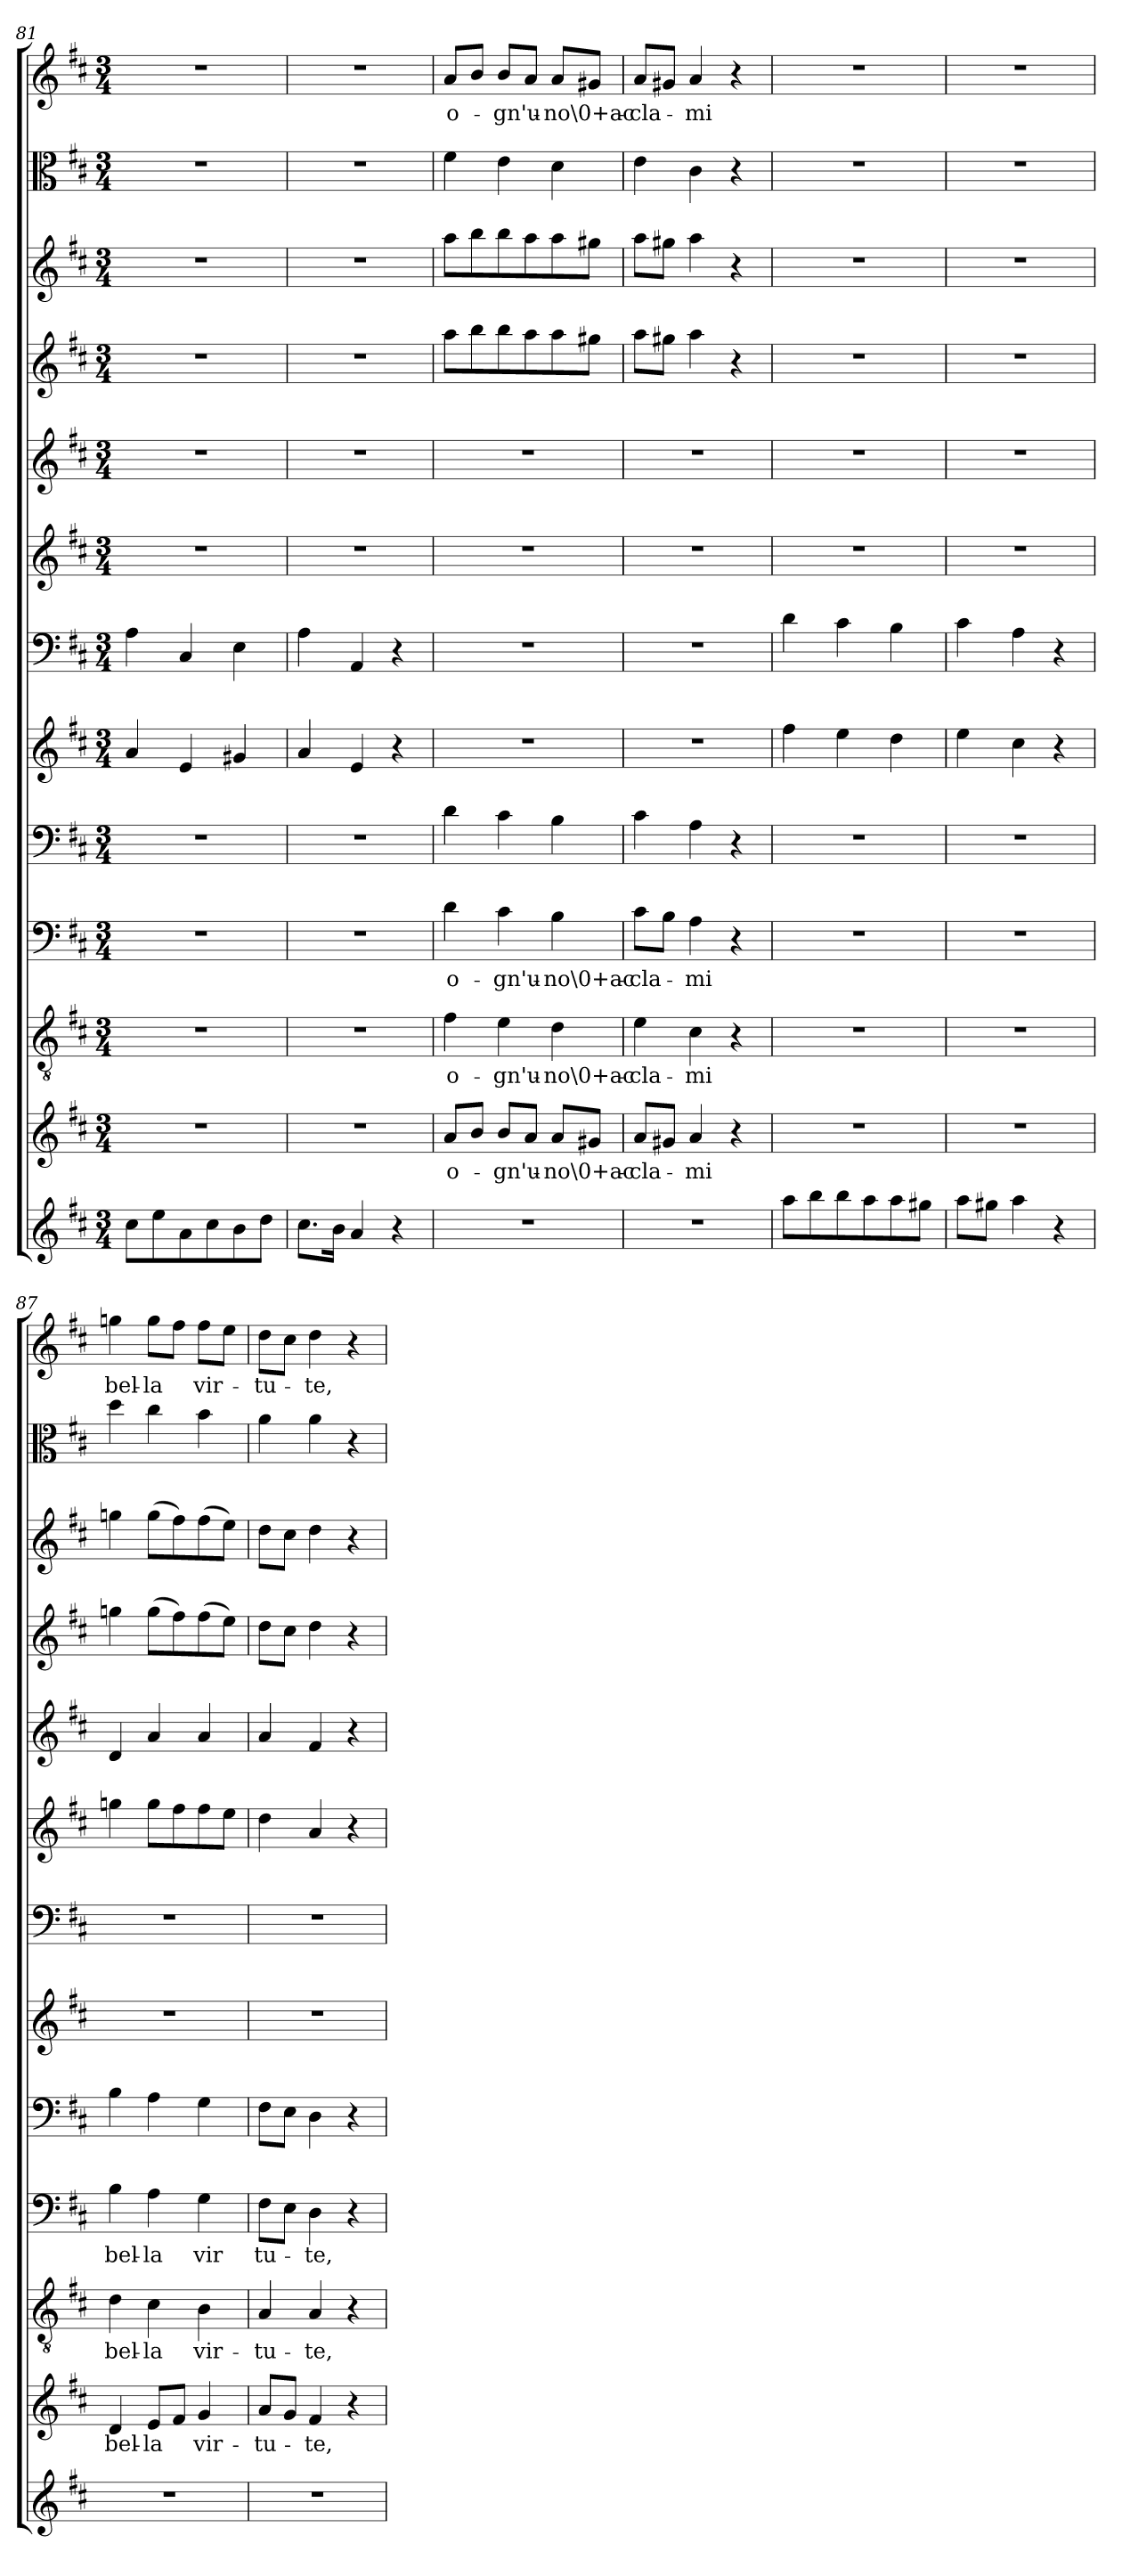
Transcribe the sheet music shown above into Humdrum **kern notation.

**kern	**kern	**text	**kern	**text	**kern	**text	**kern	**kern	**kern	**kern	**kern	**kern	**kern	**kern	**kern	**text
*part13	*part12	*part12	*part11	*part11	*part10	*part10	*part9	*part8	*part7	*part6	*part5	*part4	*part3	*part2	*part1	*part1
*staff13	*staff12	*staff12	*staff11	*staff11	*staff10	*staff10	*staff9	*staff8	*staff7	*staff6	*staff5	*staff4	*staff3	*staff2	*staff1	*staff1
*clefG2	*clefG2	*	*clefGv2	*	*clefF4	*	*clefF4	*clefG2	*clefF4	*clefG2	*clefG2	*clefG2	*clefG2	*clefC3	*clefG2	*
*k[f#c#]	*k[f#c#]	*	*k[f#c#]	*	*k[f#c#]	*	*k[f#c#]	*k[f#c#]	*k[f#c#]	*k[f#c#]	*k[f#c#]	*k[f#c#]	*k[f#c#]	*k[f#c#]	*k[f#c#]	*
*D:	*D:	*	*D:	*	*D:	*	*D:	*D:	*D:	*D:	*D:	*D:	*D:	*D:	*D:	*
*M3/4	*M3/4	*	*M3/4	*	*M3/4	*	*M3/4	*M3/4	*M3/4	*M3/4	*M3/4	*M3/4	*M3/4	*M3/4	*M3/4	*
=81	=81	=81	=81	=81	=81	=81	=81	=81	=81	=81	=81	=81	=81	=81	=81	=81
8cc#\L	2.r	.	2.r	.	2.r	.	2.r	4a/	4A\	2.r	2.r	2.r	2.r	2.r	2.r	.
8ee\	.	.	.	.	.	.	.	.	.	.	.	.	.	.	.	.
8a\	.	.	.	.	.	.	.	4e/	4C#/	.	.	.	.	.	.	.
8cc#\	.	.	.	.	.	.	.	.	.	.	.	.	.	.	.	.
8b\	.	.	.	.	.	.	.	4g#X/	4E\	.	.	.	.	.	.	.
8dd\J	.	.	.	.	.	.	.	.	.	.	.	.	.	.	.	.
=82	=82	=82	=82	=82	=82	=82	=82	=82	=82	=82	=82	=82	=82	=82	=82	=82
8.cc#\L	2.r	.	2.r	.	2.r	.	2.r	4a/	4A\	2.r	2.r	2.r	2.r	2.r	2.r	.
16b\Jk	.	.	.	.	.	.	.	.	.	.	.	.	.	.	.	.
4a/	.	.	.	.	.	.	.	4e/	4AA/	.	.	.	.	.	.	.
4r	.	.	.	.	.	.	.	4r	4r	.	.	.	.	.	.	.
=83	=83	=83	=83	=83	=83	=83	=83	=83	=83	=83	=83	=83	=83	=83	=83	=83
2.r	8a/L	o-	4f#\	o-	4d\	o-	4d\	2.r	2.r	2.r	2.r	8aa\L	8aa\L	4f#\	8a/L	o-
.	8b/J	.	.	.	.	.	.	.	.	.	.	8bb\	8bb\	.	8b/J	.
.	8b/L	-gn'u-	4e\	-gn'u-	4c#\	-gn'u-	4c#\	.	.	.	.	8bb\	8bb\	4e\	8b/L	-gn'u-
.	8a/J	.	.	.	.	.	.	.	.	.	.	8aa\	8aa\	.	8a/J	.
.	8a/L	-no\0+ac-	4d\	-no\0+ac-	4B\	-no\0+ac-	4B\	.	.	.	.	8aa\	8aa\	4d\	8a/L	-no\0+ac-
.	8g#X/J	.	.	.	.	.	.	.	.	.	.	8gg#X\J	8gg#X\J	.	8g#X/J	.
=84	=84	=84	=84	=84	=84	=84	=84	=84	=84	=84	=84	=84	=84	=84	=84	=84
2.r	8a/L	-cla-	4e\	-cla-	8c#\L	-cla-	4c#\	2.r	2.r	2.r	2.r	8aa\L	8aa\L	4e\	8a/L	-cla-
.	8g#X/J	.	.	.	8B\J	.	.	.	.	.	.	8gg#X\J	8gg#X\J	.	8g#X/J	.
.	4a/	-mi	4c#\	-mi	4A\	-mi	4A\	.	.	.	.	4aa\	4aa\	4c#\	4a/	-mi
.	4r	.	4r	.	4r	.	4r	.	.	.	.	4r	4r	4r	4r	.
=85	=85	=85	=85	=85	=85	=85	=85	=85	=85	=85	=85	=85	=85	=85	=85	=85
8aa\L	2.r	.	2.r	.	2.r	.	2.r	4ff#\	4d\	2.r	2.r	2.r	2.r	2.r	2.r	.
8bb\	.	.	.	.	.	.	.	.	.	.	.	.	.	.	.	.
8bb\	.	.	.	.	.	.	.	4ee\	4c#\	.	.	.	.	.	.	.
8aa\	.	.	.	.	.	.	.	.	.	.	.	.	.	.	.	.
8aa\	.	.	.	.	.	.	.	4dd\	4B\	.	.	.	.	.	.	.
8gg#X\J	.	.	.	.	.	.	.	.	.	.	.	.	.	.	.	.
=86	=86	=86	=86	=86	=86	=86	=86	=86	=86	=86	=86	=86	=86	=86	=86	=86
8aa\L	2.r	.	2.r	.	2.r	.	2.r	4ee\	4c#\	2.r	2.r	2.r	2.r	2.r	2.r	.
8gg#X\J	.	.	.	.	.	.	.	.	.	.	.	.	.	.	.	.
4aa\	.	.	.	.	.	.	.	4cc#\	4A\	.	.	.	.	.	.	.
4r	.	.	.	.	.	.	.	4r	4r	.	.	.	.	.	.	.
=87	=87	=87	=87	=87	=87	=87	=87	=87	=87	=87	=87	=87	=87	=87	=87	=87
2.r	4d/	bel-	4d\	bel-	4B\	bel-	4B\	2.r	2.r	4ggn\	4d/	4ggn\	4ggn\	4dd\	4ggn\	bel-
.	8e/L	-la	4c#\	-la	4A\	-la	4A\	.	.	8gg\L	4a/	(8gg\L	(8gg\L	4cc#\	8gg\L	-la
.	8f#/J	.	.	.	.	.	.	.	.	8ff#\	.	8ff#\)	8ff#\)	.	8ff#\J	.
.	4g/	vir-	4B\	vir-	4G\	vir	4G\	.	.	8ff#\	4a/	(8ff#\	(8ff#\	4b\	8ff#\L	vir-
.	.	.	.	.	.	.	.	.	.	8ee\J	.	8ee\J)	8ee\J)	.	8ee\J	.
=88	=88	=88	=88	=88	=88	=88	=88	=88	=88	=88	=88	=88	=88	=88	=88	=88
2.r	8a/L	-tu-	4A/	-tu-	8F#\L	tu-	8F#\L	2.r	2.r	4dd\	4a/	8dd\L	8dd\L	4a\	8dd\L	-tu-
.	8g/J	.	.	.	8E\J	.	8E\J	.	.	.	.	8cc#\J	8cc#\J	.	8cc#\J	.
.	4f#/	-te,	4A/	-te,	4D\	-te,	4D\	.	.	4a/	4f#/	4dd\	4dd\	4a\	4dd\	-te,
.	4r	.	4r	.	4r	.	4r	.	.	4r	4r	4r	4r	4r	4r	.
=	=	=	=	=	=	=	=	=	=	=	=	=	=	=	=	=
*-	*-	*-	*-	*-	*-	*-	*-	*-	*-	*-	*-	*-	*-	*-	*-	*-
